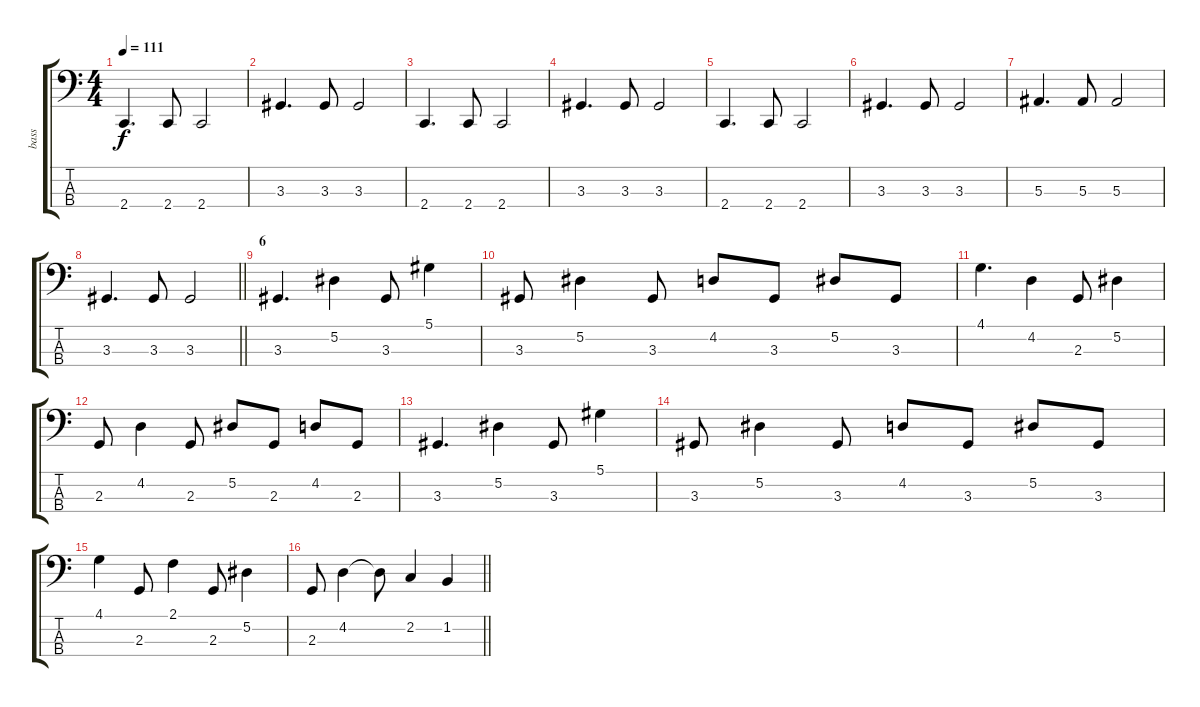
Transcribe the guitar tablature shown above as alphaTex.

\track ("bass" "bass") {instrument electricbasspick}
\staff {score tabs}
\tuning (Eb2 Bb1 F1 Bb0) {hide}
\ts (4 4)
\tempo 111
\clef f4
\ks c
2.4.4{d dy f} 2.4.8 2.4.2 |
3.3.4{d} 3.3.8 3.3.2 |
2.4.4{d} 2.4.8 2.4.2 |
3.3.4{d} 3.3.8 3.3.2 |
2.4.4{d} 2.4.8 2.4.2 |
3.3.4{d} 3.3.8 3.3.2 |
5.3.4{d} 5.3.8 5.3.2 |
\barLineRight lightlight
3.3.4{d} 3.3.8 3.3.2 |
\section ("" "6")
3.3.4{d} 5.2.4 3.3.8 5.1.4 |
3.3.8 5.2.4 3.3.8 4.2.8 3.3.8 5.2.8 3.3.8 |
4.1.4{d} 4.2.4 2.3.8 5.2.4 |
2.3.8 4.2.4 2.3.8 5.2.8 2.3.8 4.2.8 2.3.8 |
3.3.4{d} 5.2.4 3.3.8 5.1.4 |
3.3.8 5.2.4 3.3.8 4.2.8 3.3.8 5.2.8 3.3.8 |
4.1.4 2.3.8 2.1.4 2.3.8 5.2.4 |
\barLineRight lightlight
2.3.8 4.2.4 4.2{t}.8 2.2.4 1.2.4
